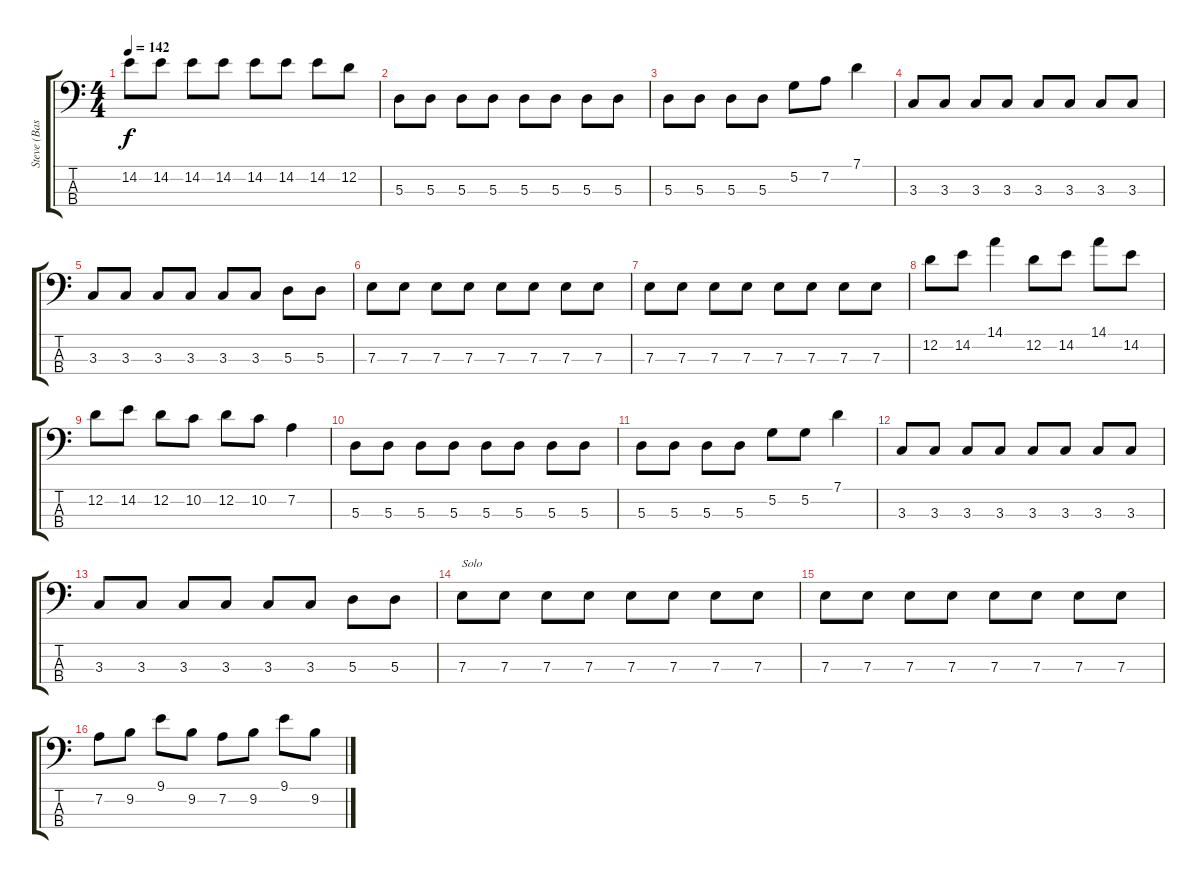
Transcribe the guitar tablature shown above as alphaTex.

\track ("Steve (Bass)" "Steve (Bas") {instrument electricbasspick}
\staff {score tabs}
\tuning (G2 D2 A1 E1) {hide}
\ts (4 4)
\tempo 142
\clef f4
\ks c
14.2.8{dy f} 14.2.8 14.2.8 14.2.8 14.2.8 14.2.8 14.2.8 12.2.8 |
5.3.8 5.3.8 5.3.8 5.3.8 5.3.8 5.3.8 5.3.8 5.3.8 |
5.3.8 5.3.8 5.3.8 5.3.8 5.2.8 7.2.8 7.1.4 |
3.3.8 3.3.8 3.3.8 3.3.8 3.3.8 3.3.8 3.3.8 3.3.8 |
3.3.8 3.3.8 3.3.8 3.3.8 3.3.8 3.3.8 5.3.8 5.3.8 |
7.3.8 7.3.8 7.3.8 7.3.8 7.3.8 7.3.8 7.3.8 7.3.8 |
7.3.8 7.3.8 7.3.8 7.3.8 7.3.8 7.3.8 7.3.8 7.3.8 |
12.2.8 14.2.8 14.1.4 12.2.8 14.2.8 14.1.8 14.2.8 |
12.2.8 14.2.8 12.2.8 10.2.8 12.2.8 10.2.8 7.2.4 |
5.3.8 5.3.8 5.3.8 5.3.8 5.3.8 5.3.8 5.3.8 5.3.8 |
5.3.8 5.3.8 5.3.8 5.3.8 5.2.8 5.2.8 7.1.4 |
3.3.8 3.3.8 3.3.8 3.3.8 3.3.8 3.3.8 3.3.8 3.3.8 |
3.3.8 3.3.8 3.3.8 3.3.8 3.3.8 3.3.8 5.3.8 5.3.8 |
7.3.8{txt "Solo"} 7.3.8 7.3.8 7.3.8 7.3.8 7.3.8 7.3.8 7.3.8 |
7.3.8 7.3.8 7.3.8 7.3.8 7.3.8 7.3.8 7.3.8 7.3.8 |
7.2.8 9.2.8 9.1.8 9.2.8 7.2.8 9.2.8 9.1.8 9.2.8
